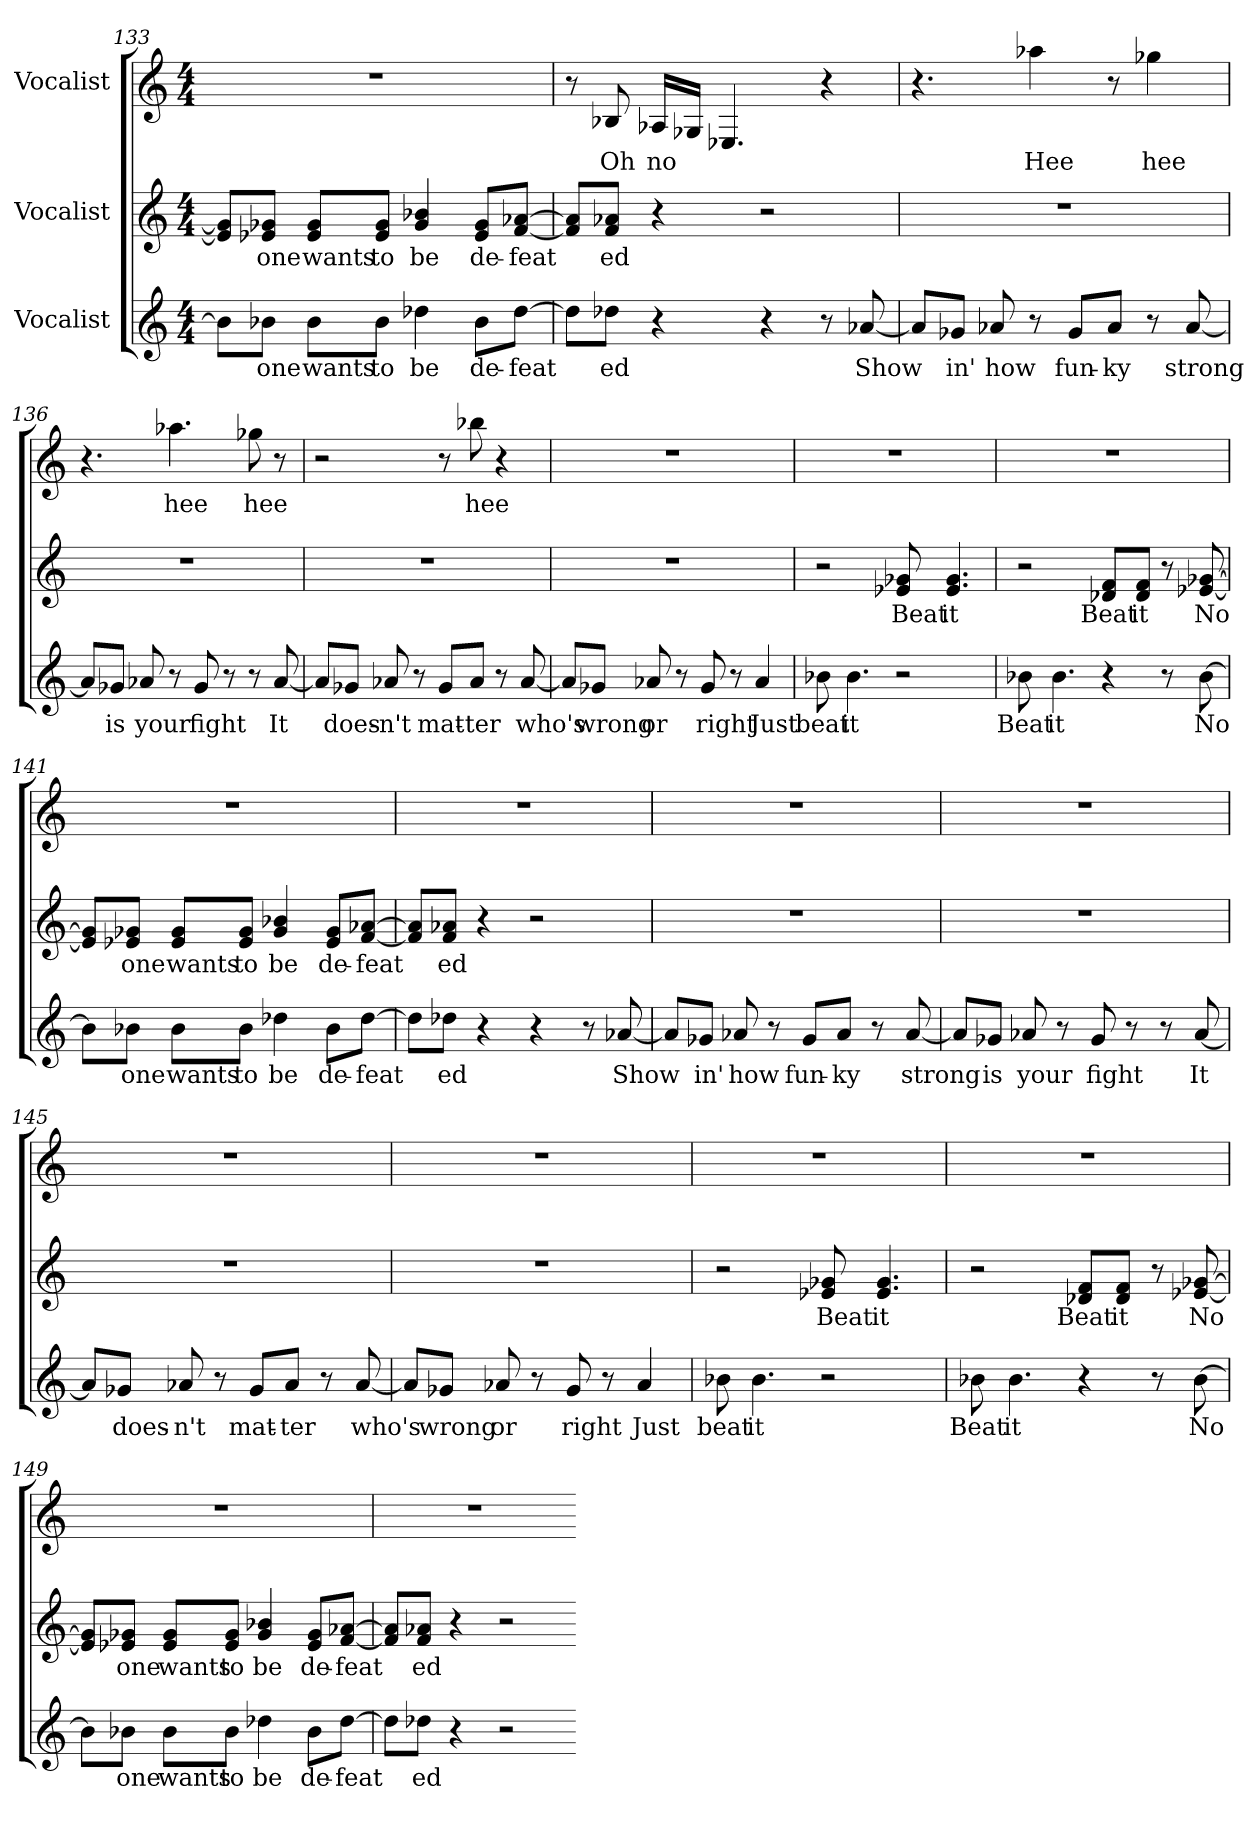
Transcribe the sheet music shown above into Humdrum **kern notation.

**kern	**text	**kern	**text	**kern	**text
*part3	*part3	*part2	*part2	*part1	*part1
*staff3	*staff3	*staff2	*staff2	*staff1	*staff1
*I"Vocalist	*	*I"Vocalist	*	*I"Vocalist	*
*clefG2	*	*clefG2	*	*clefG2	*
*M4/4	*	*M4/4	*	*M4/4	*
=133	=133	=133	=133	=133	=133
8b-\L]	_	8e-]/ 8g-]/L	_	1r	.
8b-X\J	one	8e-X/ 8g-X/J	one	.	.
8b-\L	wants	8e-/ 8g-/L	wants	.	.
8b-\J	to	8e-/ 8g-/J	to	.	.
4dd-X	be	4g- 4b-X	be	.	.
8b-\L	de-	8e-/ 8g-/L	de-	.	.
[8dd-\J	-feat	[8f/ [8a-X/J	-feat-	.	.
=134	=134	=134	=134	=134	=134
8dd-\L]	_	8f]/ 8a-]/L	_	8r	.
8dd-X\J	ed	8f/ 8a-X/J	-ed	8B-X	Oh
4r	.	4r	.	16A-X/LL	no
.	.	.	.	16G-X/JJ	_
.	.	.	.	4.E-X	_
4r	.	2r	.	.	.
8r	.	.	.	4r	.
[8a-X	Show	.	.	.	.
=135	=135	=135	=135	=135	=135
8a-/L]	_	1r	.	4.r	.
8g-X/J	in'	.	.	.	.
8a-X	how	.	.	.	.
8r	.	.	.	4aa-X	Hee
8g-/L	fun-	.	.	.	.
8a-/J	-ky	.	.	8r	.
8r	.	.	.	4gg-X	hee
[8a-	strong	.	.	.	.
=136	=136	=136	=136	=136	=136
8a-/L]	_	1r	.	4.r	.
8g-X/J	is	.	.	.	.
8a-X	your	.	.	.	.
8r	.	.	.	4.aa-X	hee
8g-	fight	.	.	.	.
8r	.	.	.	.	.
8r	.	.	.	8gg-X	hee
[8a-	It	.	.	8r	.
=137	=137	=137	=137	=137	=137
8a-/L]	_	1r	.	2r	.
8g-X/J	does-	.	.	.	.
8a-X	-n't	.	.	.	.
8r	.	.	.	.	.
8g-/L	mat-	.	.	8r	.
8a-/J	-ter	.	.	8bb-X	hee
8r	.	.	.	4r	.
[8a-	who's	.	.	.	.
=138	=138	=138	=138	=138	=138
8a-/L]	_	1r	.	1r	.
8g-X/J	wrong	.	.	.	.
8a-X	or	.	.	.	.
8r	.	.	.	.	.
8g-	right	.	.	.	.
8r	.	.	.	.	.
4a-	Just	.	.	.	.
=139	=139	=139	=139	=139	=139
8b-X	beat	2r	.	1r	.
4.b-	it	.	.	.	.
2r	.	8e-X 8g-X	Beat	.	.
.	.	4.e- 4.g-	it	.	.
=140	=140	=140	=140	=140	=140
8b-X	Beat	2r	.	1r	.
4.b-	it	.	.	.	.
4r	.	8d-X/ 8f/L	Beat	.	.
.	.	8d-/ 8f/J	it	.	.
8r	.	8r	.	.	.
[8b-	No	[8e-X [8g-X	No	.	.
=141	=141	=141	=141	=141	=141
8b-\L]	_	8e-]/ 8g-]/L	_	1r	.
8b-X\J	one	8e-X/ 8g-X/J	one	.	.
8b-\L	wants	8e-/ 8g-/L	wants	.	.
8b-\J	to	8e-/ 8g-/J	to	.	.
4dd-X	be	4g- 4b-X	be	.	.
8b-\L	de-	8e-/ 8g-/L	de-	.	.
[8dd-\J	-feat	[8f/ [8a-X/J	-feat-	.	.
=142	=142	=142	=142	=142	=142
8dd-\L]	_	8f]/ 8a-]/L	_	1r	.
8dd-X\J	ed	8f/ 8a-X/J	-ed	.	.
4r	.	4r	.	.	.
4r	.	2r	.	.	.
8r	.	.	.	.	.
[8a-X	Show	.	.	.	.
=143	=143	=143	=143	=143	=143
8a-/L]	_	1r	.	1r	.
8g-X/J	in'	.	.	.	.
8a-X	how	.	.	.	.
8r	.	.	.	.	.
8g-/L	fun-	.	.	.	.
8a-/J	-ky	.	.	.	.
8r	.	.	.	.	.
[8a-	strong	.	.	.	.
=144	=144	=144	=144	=144	=144
8a-/L]	_	1r	.	1r	.
8g-X/J	is	.	.	.	.
8a-X	your	.	.	.	.
8r	.	.	.	.	.
8g-	fight	.	.	.	.
8r	.	.	.	.	.
8r	.	.	.	.	.
[8a-	It	.	.	.	.
=145	=145	=145	=145	=145	=145
8a-/L]	_	1r	.	1r	.
8g-X/J	does-	.	.	.	.
8a-X	-n't	.	.	.	.
8r	.	.	.	.	.
8g-/L	mat-	.	.	.	.
8a-/J	-ter	.	.	.	.
8r	.	.	.	.	.
[8a-	who's	.	.	.	.
=146	=146	=146	=146	=146	=146
8a-/L]	_	1r	.	1r	.
8g-X/J	wrong	.	.	.	.
8a-X	or	.	.	.	.
8r	.	.	.	.	.
8g-	right	.	.	.	.
8r	.	.	.	.	.
4a-	Just	.	.	.	.
=147	=147	=147	=147	=147	=147
8b-X	beat	2r	.	1r	.
4.b-	it	.	.	.	.
2r	.	8e-X 8g-X	Beat	.	.
.	.	4.e- 4.g-	it	.	.
=148	=148	=148	=148	=148	=148
8b-X	Beat	2r	.	1r	.
4.b-	it	.	.	.	.
4r	.	8d-X/ 8f/L	Beat	.	.
.	.	8d-/ 8f/J	it	.	.
8r	.	8r	.	.	.
[8b-	No	[8e-X [8g-X	No	.	.
=149	=149	=149	=149	=149	=149
8b-\L]	_	8e-]/ 8g-]/L	_	1r	.
8b-X\J	one	8e-X/ 8g-X/J	one	.	.
8b-\L	wants	8e-/ 8g-/L	wants	.	.
8b-\J	to	8e-/ 8g-/J	to	.	.
4dd-X	be	4g- 4b-X	be	.	.
8b-\L	de-	8e-/ 8g-/L	de-	.	.
[8dd-\J	-feat	[8f/ [8a-X/J	-feat-	.	.
=150	=150	=150	=150	=150	=150
8dd-\L]	_	8f]/ 8a-]/L	_	1r	.
8dd-X\J	ed	8f/ 8a-X/J	-ed	.	.
4r	.	4r	.	.	.
2r	.	2r	.	.	.
=-	=-	=-	=-	=-	=-
*-	*-	*-	*-	*-	*-
